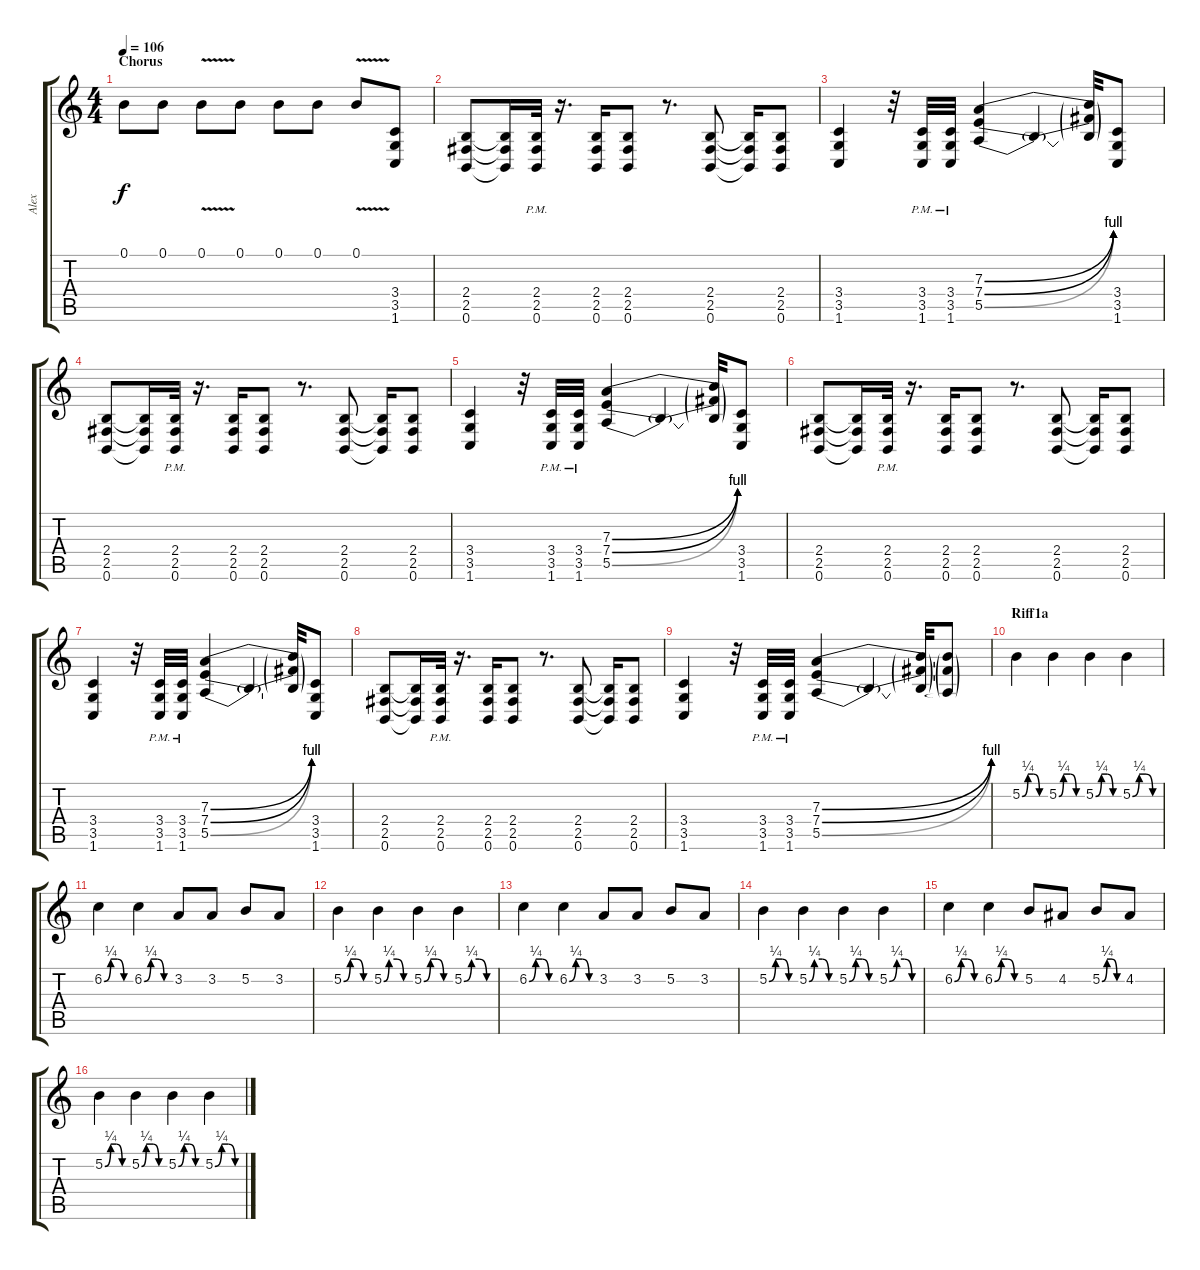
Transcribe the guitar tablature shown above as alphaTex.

\track ("Alex" "Alex") {instrument overdrivenguitar}
\staff {score tabs}
\tuning (B3 Gb3 D3 A2 E2 B1) {hide}
\ts (4 4)
\section ("" "Chorus")
\tempo 106
\clef g2
\ks c
0.1.8{dy f} 0.1.8 0.1{v}.8 0.1.8 0.1.8 0.1.8 0.1{v}.8 (3.4 3.5 1.6).8{instrument overdrivenguitar} |
(2.4 2.5 0.6).8 (2.4{t} 2.5{t} 0.6{t}).16 (2.4 2.5{pm} 0.6{pm}).32 r.16{d} (2.4 2.5 0.6).16 (2.4 2.5 0.6).8 r.8{d} (2.4 2.5 0.6).8 (2.4{t} 2.5{t} 0.6{t}).16 (2.4 2.5 0.6).8 |
(3.4 3.5 1.6).4 r.32 (3.4{pm} 3.5 1.6).32 (3.4 3.5{pm} 1.6).32 (7.3{be (bend 0 0 60 4)} 7.4{be (bend 0 0 60 4)} 5.5{be (bend 0 0 60 4)}).4 5.5{t}.4 (7.3{t} 7.4{t} 5.5{t}).32 (3.4 3.5 1.6).8 |
(2.4 2.5 0.6).8 (2.4{t} 2.5{t} 0.6{t}).16 (2.4 2.5{pm} 0.6{pm}).32 r.16{d} (2.4 2.5 0.6).16 (2.4 2.5 0.6).8 r.8{d} (2.4 2.5 0.6).8 (2.4{t} 2.5{t} 0.6{t}).16 (2.4 2.5 0.6).8 |
(3.4 3.5 1.6).4 r.32 (3.4{pm} 3.5 1.6).32 (3.4 3.5{pm} 1.6).32 (7.3{be (bend 0 0 60 4)} 7.4{be (bend 0 0 60 4)} 5.5{be (bend 0 0 60 4)}).4 5.5{t}.4 (7.3{t} 7.4{t} 5.5{t}).32 (3.4 3.5 1.6).8 |
(2.4 2.5 0.6).8 (2.4{t} 2.5{t} 0.6{t}).16 (2.4 2.5{pm} 0.6{pm}).32 r.16{d} (2.4 2.5 0.6).16 (2.4 2.5 0.6).8 r.8{d} (2.4 2.5 0.6).8 (2.4{t} 2.5{t} 0.6{t}).16 (2.4 2.5 0.6).8 |
(3.4 3.5 1.6).4 r.32 (3.4{pm} 3.5 1.6).32 (3.4 3.5{pm} 1.6).32 (7.3{be (bend 0 0 60 4)} 7.4{be (bend 0 0 60 4)} 5.5{be (bend 0 0 60 4)}).4 5.5{t}.4 (7.3{t} 7.4{t} 5.5{t}).32 (3.4 3.5 1.6).8 |
(2.4 2.5 0.6).8 (2.4{t} 2.5{t} 0.6{t}).16 (2.4 2.5{pm} 0.6{pm}).32 r.16{d} (2.4 2.5 0.6).16 (2.4 2.5 0.6).8 r.8{d} (2.4 2.5 0.6).8 (2.4{t} 2.5{t} 0.6{t}).16 (2.4 2.5 0.6).8 |
(3.4 3.5 1.6).4 r.32 (3.4{pm} 3.5 1.6).32 (3.4 3.5{pm} 1.6).32 (7.3{be (bend 0 0 60 4)} 7.4{be (bend 0 0 60 4)} 5.5{be (bend 0 0 60 4)}).4 5.5{t}.4 (7.3{t} 7.4{t} 5.5{t}).32 (7.3{t} 7.4{t} 5.5{t}).8 |
\section ("" "Riff1a")
5.2{be (custom 0 0 15 1 30 1 45 0 60 0)}.4 5.2{be (custom 0 0 12 1 30 1 45 0 60 0)}.4 5.2{be (custom 0 0 15 1 30 1 45 0 60 0)}.4 5.2{be (custom 0 0 15 1 30 1 45 0 60 0)}.4 |
6.2{be (custom 0 0 15 1 30 1 45 0 60 0)}.4 6.2{be (custom 0 0 15 1 30 1 45 0 60 0)}.4 3.2.8 3.2.8 5.2.8 3.2.8 |
5.2{be (custom 0 0 15 1 30 1 45 0 60 0)}.4 5.2{be (custom 0 0 12 1 30 1 45 0 60 0)}.4 5.2{be (custom 0 0 15 1 30 1 45 0 60 0)}.4 5.2{be (custom 0 0 15 1 30 1 45 0 60 0)}.4 |
6.2{be (custom 0 0 15 1 30 1 45 0 60 0)}.4 6.2{be (custom 0 0 15 1 30 1 45 0 60 0)}.4 3.2.8 3.2.8 5.2.8 3.2.8 |
5.2{be (custom 0 0 15 1 30 1 45 0 60 0)}.4 5.2{be (custom 0 0 12 1 30 1 45 0 60 0)}.4 5.2{be (custom 0 0 15 1 30 1 45 0 60 0)}.4 5.2{be (custom 0 0 15 1 30 1 45 0 60 0)}.4 |
6.2{be (custom 0 0 15 1 30 1 45 0 60 0)}.4 6.2{be (custom 0 0 15 1 30 1 45 0 60 0)}.4 5.2.8 4.2.8 5.2{be (custom 0 0 15 1 30 1 45 0 60 0)}.8 4.2.8 |
5.2{be (custom 0 0 15 1 30 1 45 0 60 0)}.4 5.2{be (custom 0 0 12 1 30 1 45 0 60 0)}.4 5.2{be (custom 0 0 15 1 30 1 45 0 60 0)}.4 5.2{be (custom 0 0 15 1 30 1 45 0 60 0)}.4
